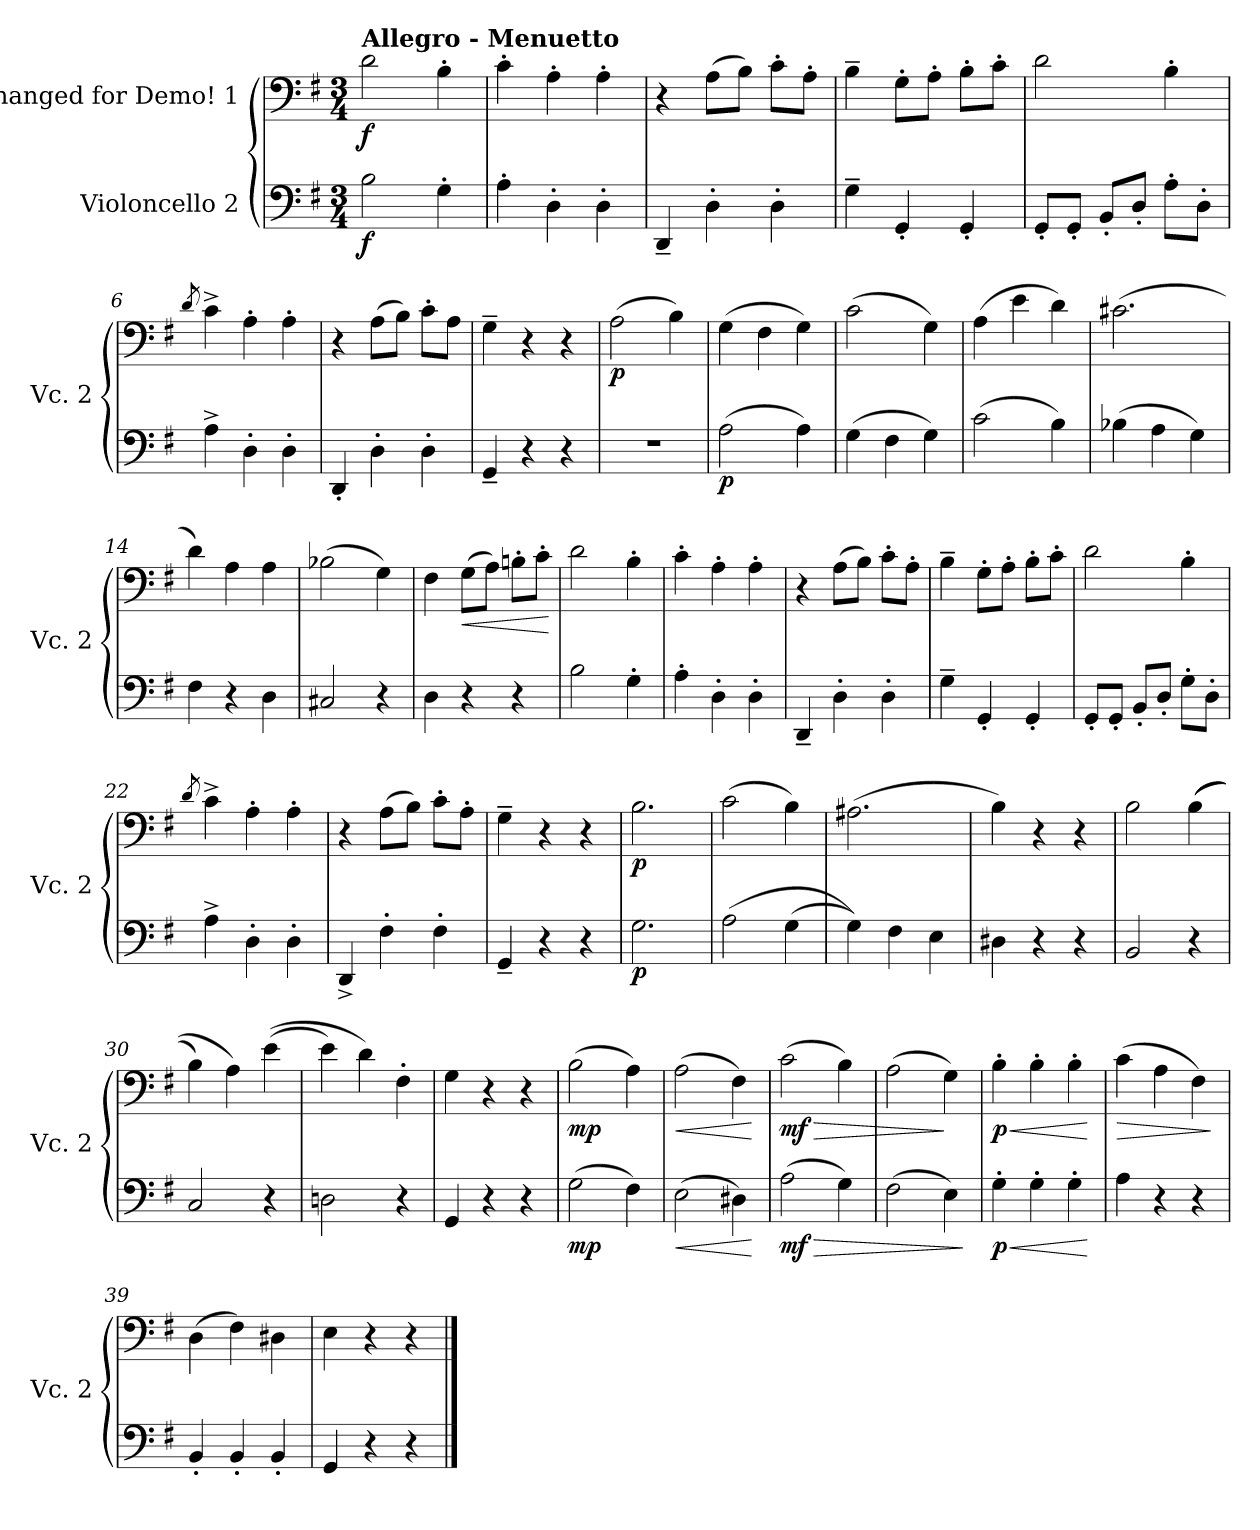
**kern	**dynam	**kern	**dynam
*part2	*part2	*part1	*part1
*staff2	*staff2	*staff1	*staff1
*I"Violoncello 2	*	*I"Changed for Demo! 1	*
*I'Vc. 2	*	*	*
*clefF4	*	*clefF4	*
*k[f#]	*	*k[f#]	*
*M3/4	*	*M3/4	*
=1	=1	=1	=1
!	!	!LO:TX:a:B:t=Allegro - Menuetto	!
!	!LO:DY:b	!	!LO:DY:b
2B\	f	2d\	f
4G'\	.	4B'\	.
=2	=2	=2	=2
4A'\	.	4c'\	.
4D'\	.	4A'\	.
4D'\	.	4A'\	.
=3	=3	=3	=3
4DD~/	.	4r	.
4D'\	.	(>8A\L	.
.	.	8B\J)	.
4D'\	.	8c'\L	.
.	.	8A'\J	.
=4	=4	=4	=4
4G~\	.	4B~\	.
4GG'/	.	8G'\L	.
.	.	8A'\J	.
4GG'/	.	8B'\L	.
.	.	8c'\J	.
=5	=5	=5	=5
8GG'/L	.	2d\	.
8GG'/J	.	.	.
8BB'/L	.	.	.
8D'/J	.	.	.
8A'\L	.	4B'\	.
8D'\J	.	.	.
!!LO:LB:g=z
=6	=6	=6	=6
.	.	8qd/	.
4A^\	.	4c^\	.
4D'\	.	4A'\	.
4D'\	.	4A'\	.
=7	=7	=7	=7
4DD'/	.	4r	.
4D'\	.	(>8A\L	.
.	.	8B\J)	.
4D'\	.	8c'\L	.
.	.	8A\J	.
=8	=8	=8	=8
4GG~/	.	4G~\	.
4r	.	4r	.
4r	.	4r	.
=9	=9	=9	=9
!	!	!	!LO:DY:b
2.r	.	(>2A\	p
.	.	4B\)	.
=10	=10	=10	=10
!	!LO:DY:b	!	!
(>2A\	p	(>4G\	.
.	.	4F#\	.
4A\)	.	4G\)	.
=11	=11	=11	=11
(>4G\	.	(>2c\	.
4F#\	.	.	.
4G\)	.	4G\)	.
=12	=12	=12	=12
(>2c\	.	(>4A\	.
.	.	4e\	.
4B\)	.	4d\)	.
!!LO:LB:g=z
=13	=13	=13	=13
(>4B-X\	.	(>2.c#X\	.
4A\	.	.	.
4G\)	.	.	.
=14	=14	=14	=14
4F#\	.	4d\)	.
4r	.	4A\	.
4D\	.	4A\	.
=15	=15	=15	=15
2C#X/	.	(>2B-X\	.
4r	.	4G\)	.
=16	=16	=16	=16
4D\	.	4F#\	.
!	!	!	!LO:HP:b
4r	.	(>8G\L	<
.	.	8A\J)	.
4r	.	8Bn'\L	.
.	.	8c'\J	.
.	.	.	[
=17	=17	=17	=17
2B\	.	2d\	.
4G'\	.	4B'\	.
=18	=18	=18	=18
4A'\	.	4c'\	.
4D'\	.	4A'\	.
4D'\	.	4A'\	.
=19	=19	=19	=19
4DD~/	.	4r	.
4D'\	.	(>8A\L	.
.	.	8B\J)	.
4D'\	.	8c'\L	.
.	.	8A'\J	.
!!LO:LB:g=z
=20	=20	=20	=20
4G~\	.	4B~\	.
4GG'/	.	8G'\L	.
.	.	8A'\J	.
4GG'/	.	8B'\L	.
.	.	8c'\J	.
=21	=21	=21	=21
8GG'/L	.	2d\	.
8GG'/J	.	.	.
8BB'/L	.	.	.
8D'/J	.	.	.
8G'\L	.	4B'\	.
8D'\J	.	.	.
=22	=22	=22	=22
.	.	8qd/	.
4A^\	.	4c^\	.
4D'\	.	4A'\	.
4D'\	.	4A'\	.
=23	=23	=23	=23
4DD^/	.	4r	.
4F#'\	.	(>8A\L	.
.	.	8B\J)	.
4F#'\	.	8c'\L	.
.	.	8A'\J	.
=24	=24	=24	=24
4GG~/	.	4G~\	.
4r	.	4r	.
4r	.	4r	.
=25	=25	=25	=25
!	!LO:DY:b	!	!LO:DY:b
2.G\	p	2.B\	p
!!LO:LB:g=z
=26	=26	=26	=26
(>2A\	.	(>2c\	.
(>4G\	.	4B\)	.
=27	=27	=27	=27
4G\))	.	(>2.A#X\	.
4F#\	.	.	.
4E\	.	.	.
=28	=28	=28	=28
4D#X\	.	4B\)	.
4r	.	4r	.
4r	.	4r	.
=29	=29	=29	=29
2BB/	.	2B\	.
4r	.	(>(>4B\	.
=30	=30	=30	=30
2C/	.	4B\)	.
.	.	4A\)	.
4r	.	(>(>4e\	.
=31	=31	=31	=31
2Dn\	.	4e\)	.
.	.	4d\)	.
4r	.	4F#'\	.
=32	=32	=32	=32
4GG/	.	4G\	.
4r	.	4r	.
4r	.	4r	.
=33	=33	=33	=33
!	!LO:DY:b	!	!LO:DY:b
(>2G\	mp	(>2B\	mp
4F#\)	.	4A\)	.
!!LO:LB:g=z
=34	=34	=34	=34
!	!LO:HP:b	!	!LO:HP:b
(>2E\	<	(>2A\	<
4D#X\)	.	4F#\)	.
.	[	.	[
=35	=35	=35	=35
!	!LO:HP:b	!	!LO:HP:b
!	!LO:DY:n=1:b	!	!LO:DY:n=1:b
(>2A\	> mf	(>2c\	> mf
4G\)	.	4B\)	.
=36	=36	=36	=36
(>2F#\	.	(>2A\	.
4E\)	.	4G\)	]
.	]	.	.
=37	=37	=37	=37
!	!LO:HP:b	!	!LO:HP:b
!	!LO:DY:n=1:b	!	!LO:DY:n=1:b
4G'\	< p	4B'\	< p
4G'\	.	4B'\	.
4G'\	.	4B'\	.
.	[	.	[
=38	=38	=38	=38
!	!	!	!LO:HP:b
4A\	.	(>4c\	>
4r	.	4A\	.
4r	.	4F#\)	.
.	.	.	]
=39	=39	=39	=39
4BB'/	.	(>4D\	.
4BB'/	.	4F#\)	.
4BB'/	.	4D#X\	.
=40	=40	=40	=40
4GG/	.	4E\	.
4r	.	4r	.
4r	.	4r	.
==	==	==	==
*-	*-	*-	*-
